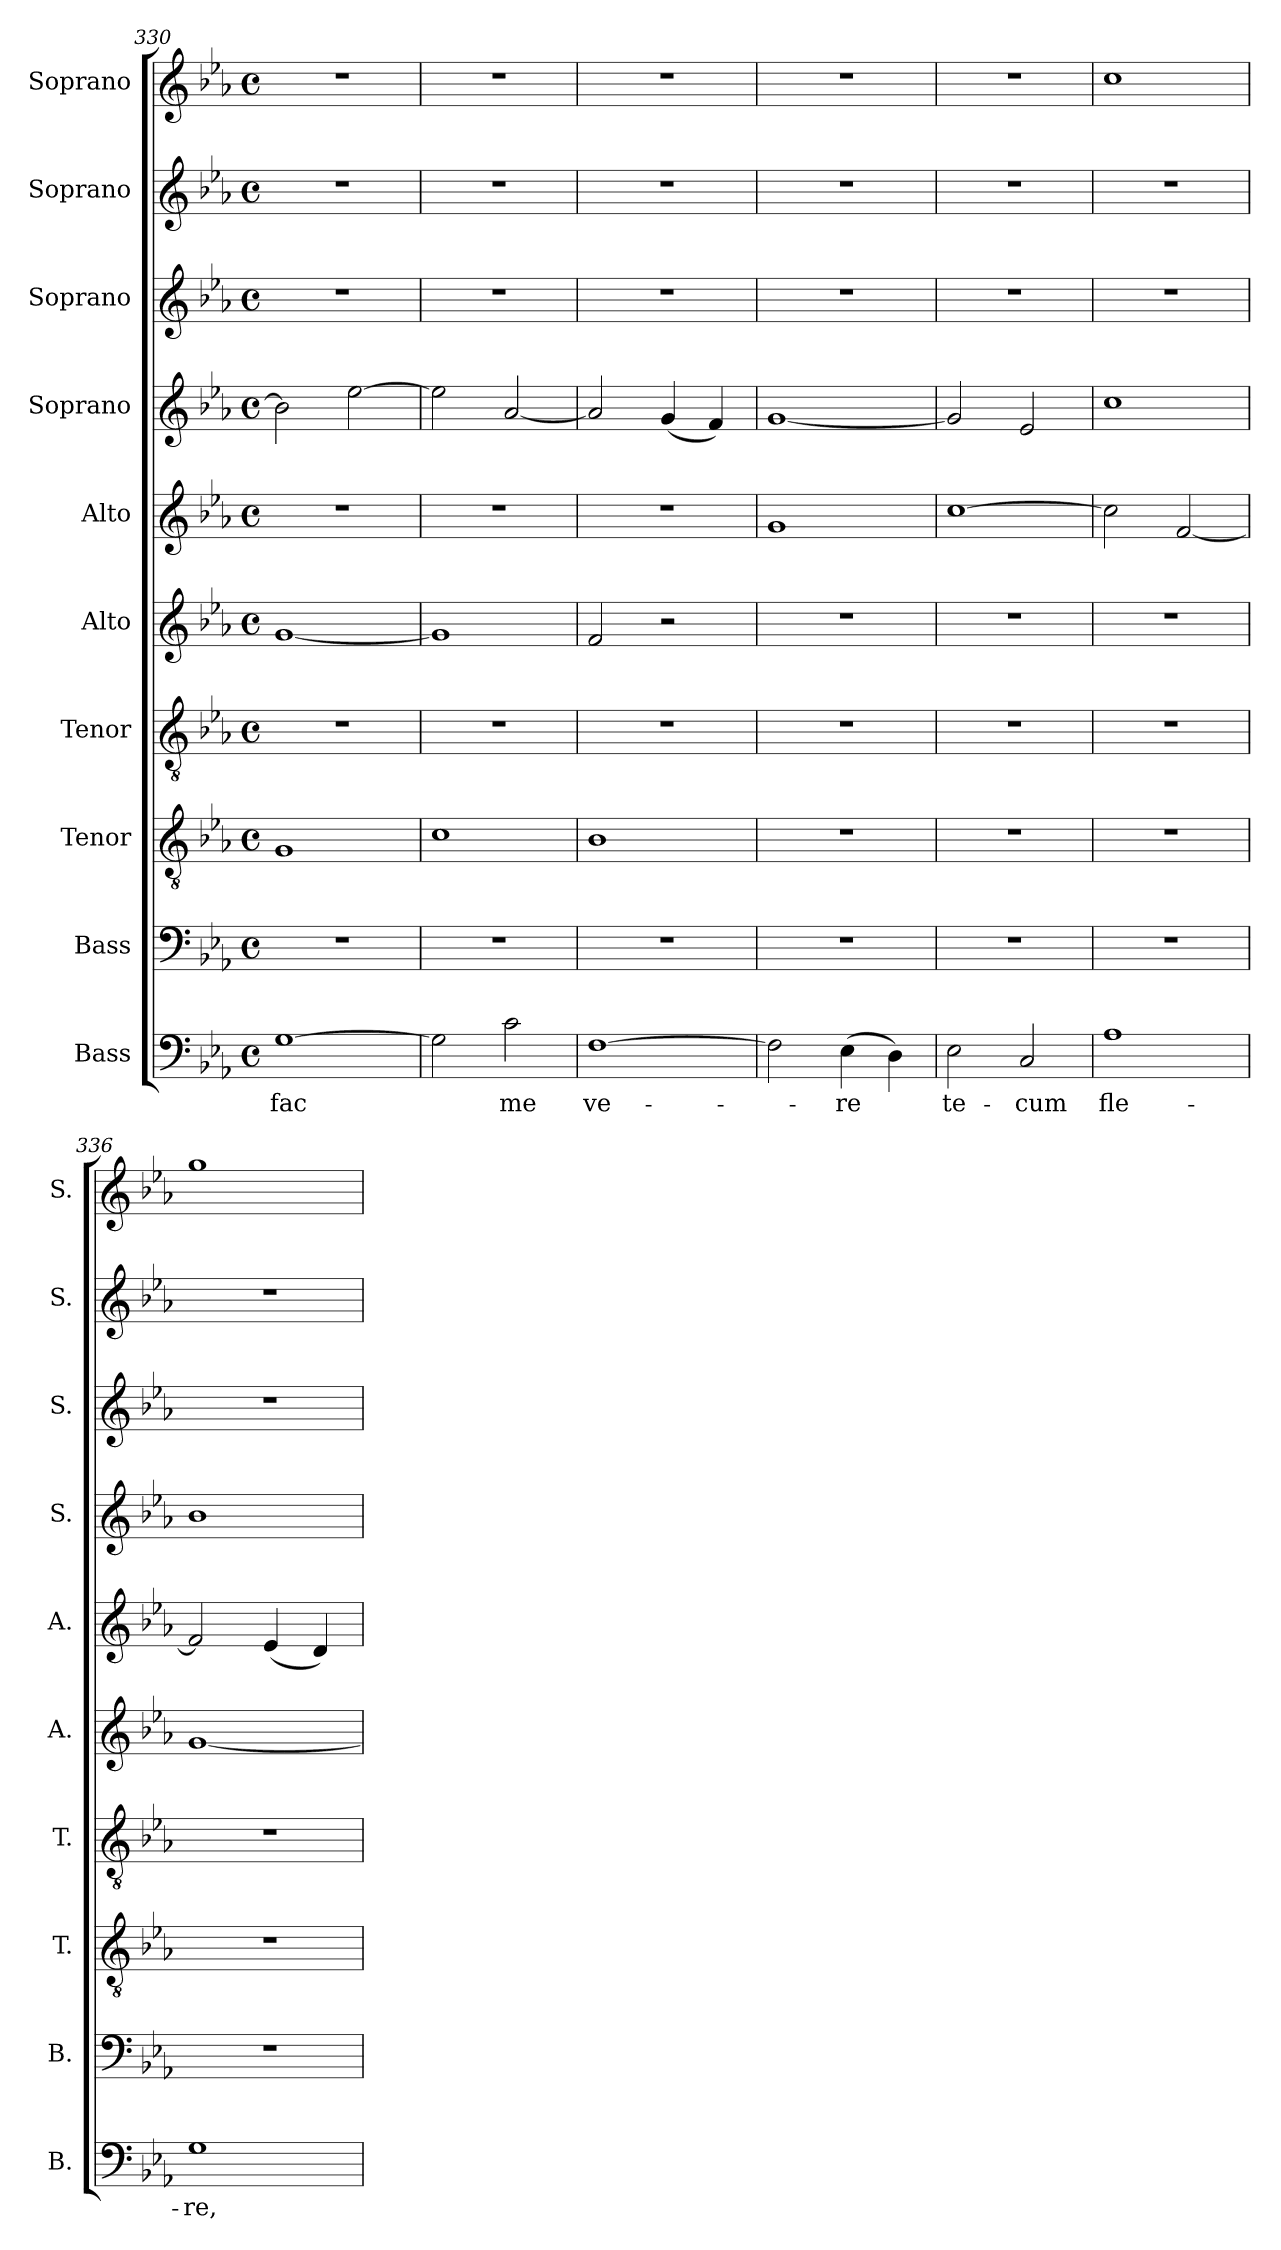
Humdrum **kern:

**kern	**text	**kern	**kern	**kern	**kern	**kern	**kern	**kern	**kern	**kern
*part10	*part10	*part9	*part8	*part7	*part6	*part5	*part4	*part3	*part2	*part1
*staff10	*staff10	*staff9	*staff8	*staff7	*staff6	*staff5	*staff4	*staff3	*staff2	*staff1
*I"Bass	*	*I"Bass	*I"Tenor	*I"Tenor	*I"Alto	*I"Alto	*I"Soprano	*I"Soprano	*I"Soprano	*I"Soprano
*I'B.	*	*I'B.	*I'T.	*I'T.	*I'A.	*I'A.	*I'S.	*I'S.	*I'S.	*I'S.
*clefF4	*	*clefF4	*clefGv2	*clefGv2	*clefG2	*clefG2	*clefG2	*clefG2	*clefG2	*clefG2
*k[b-e-a-]	*	*k[b-e-a-]	*k[b-e-a-]	*k[b-e-a-]	*k[b-e-a-]	*k[b-e-a-]	*k[b-e-a-]	*k[b-e-a-]	*k[b-e-a-]	*k[b-e-a-]
*M4/4	*	*M4/4	*M4/4	*M4/4	*M4/4	*M4/4	*M4/4	*M4/4	*M4/4	*M4/4
*met(c)	*	*met(c)	*met(c)	*met(c)	*met(c)	*met(c)	*met(c)	*met(c)	*met(c)	*met(c)
=330	=330	=330	=330	=330	=330	=330	=330	=330	=330	=330
[1G	fac	1r	1G	1r	[1g	1r	2b-\]	1r	1r	1r
.	.	.	.	.	.	.	[2ee-\	.	.	.
!!LO:PB:g=z
=331	=331	=331	=331	=331	=331	=331	=331	=331	=331	=331
2G\]	.	1r	1c	1r	1g]	1r	2ee-\]	1r	1r	1r
2c\	me	.	.	.	.	.	[2a-/	.	.	.
=332	=332	=332	=332	=332	=332	=332	=332	=332	=332	=332
[1F	ve-	1r	1B-	1r	2f/	1r	2a-/]	1r	1r	1r
.	.	.	.	.	2r	.	(4g/	.	.	.
.	.	.	.	.	.	.	4f/)	.	.	.
=333	=333	=333	=333	=333	=333	=333	=333	=333	=333	=333
2F\]	.	1r	1r	1r	1r	1g	[1g	1r	1r	1r
(4E-\	-re	.	.	.	.	.	.	.	.	.
4D\)	.	.	.	.	.	.	.	.	.	.
=334	=334	=334	=334	=334	=334	=334	=334	=334	=334	=334
2E-\	te-	1r	1r	1r	1r	[1cc	2g/]	1r	1r	1r
2C/	-cum	.	.	.	.	.	2e-/	.	.	.
=335	=335	=335	=335	=335	=335	=335	=335	=335	=335	=335
1A-	fle-	1r	1r	1r	1r	2cc\]	1cc	1r	1r	1cc
.	.	.	.	.	.	[2f/	.	.	.	.
=336	=336	=336	=336	=336	=336	=336	=336	=336	=336	=336
1G	-re,	1r	1r	1r	[1g	2f/]	1b-	1r	1r	1gg
.	.	.	.	.	.	(4e-/	.	.	.	.
.	.	.	.	.	.	4d/)	.	.	.	.
=	=	=	=	=	=	=	=	=	=	=
*-	*-	*-	*-	*-	*-	*-	*-	*-	*-	*-
